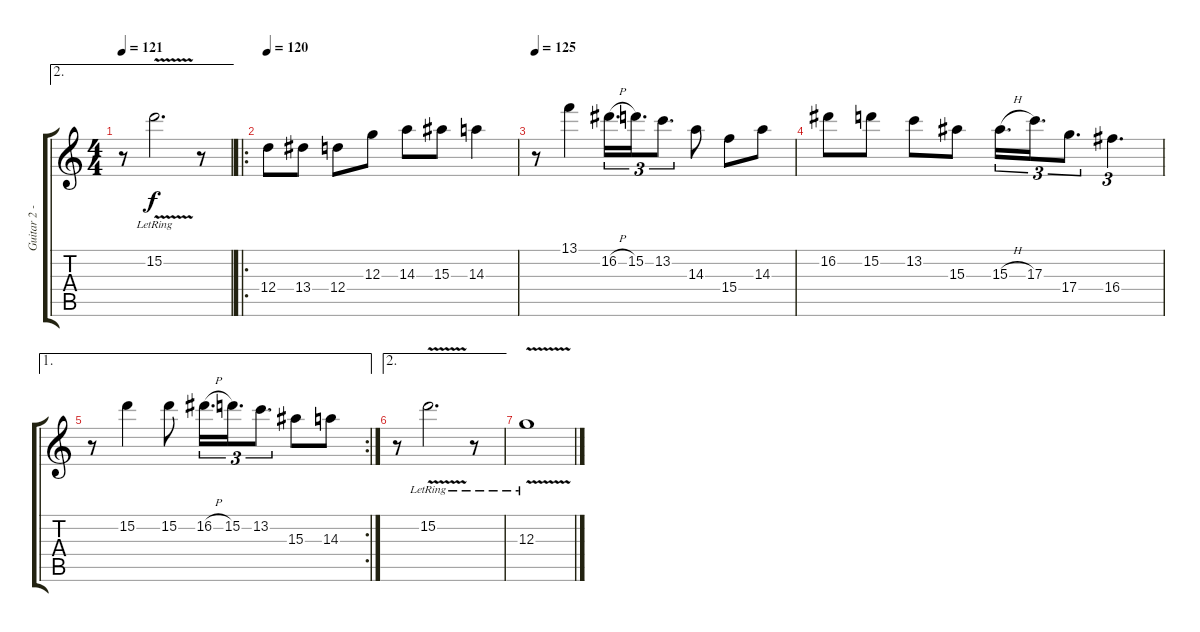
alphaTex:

\track ("Guitar 2 - Lead" "Guitar 2 -") {instrument distortionguitar}
\staff {score tabs}
\tuning (E4 B3 G3 D3 A2 E2) {hide}
\ae 2
\ts (4 4)
\tempo 121
\clef g2
\ks c
r.8{dy f} 15.2{v lr}.2{d} r.8 |
\ro
\tempo 123
\tempo 120
12.4.8 13.4.8 12.4.8 12.3.8 14.3.8 15.3.8 14.3.4 |
\tempo 125
r.8 13.1.4 16.2{h}.16{d tu (3 2)} 15.2.16{d tu (3 2)} 13.2.8{d tu (3 2)} 14.3.8 15.4.8 14.3.8 |
16.2.8 15.2.8 13.2.8 15.3.8 15.3{h}.16{d tu (3 2)} 17.3.16{d tu (3 2)} 17.4.8{d tu (3 2)} 16.4.4{d tu (3 2)} |
\ae 1
\rc 2
r.8 15.2.4 15.2.8 16.2{h}.16{d tu (3 2)} 15.2.16{d tu (3 2)} 13.2.8{d tu (3 2)} 15.3.8 14.3.8 |
\ae 2
r.8 15.2{v lr}.2{d} r.8 |
12.3{v lr}.1
